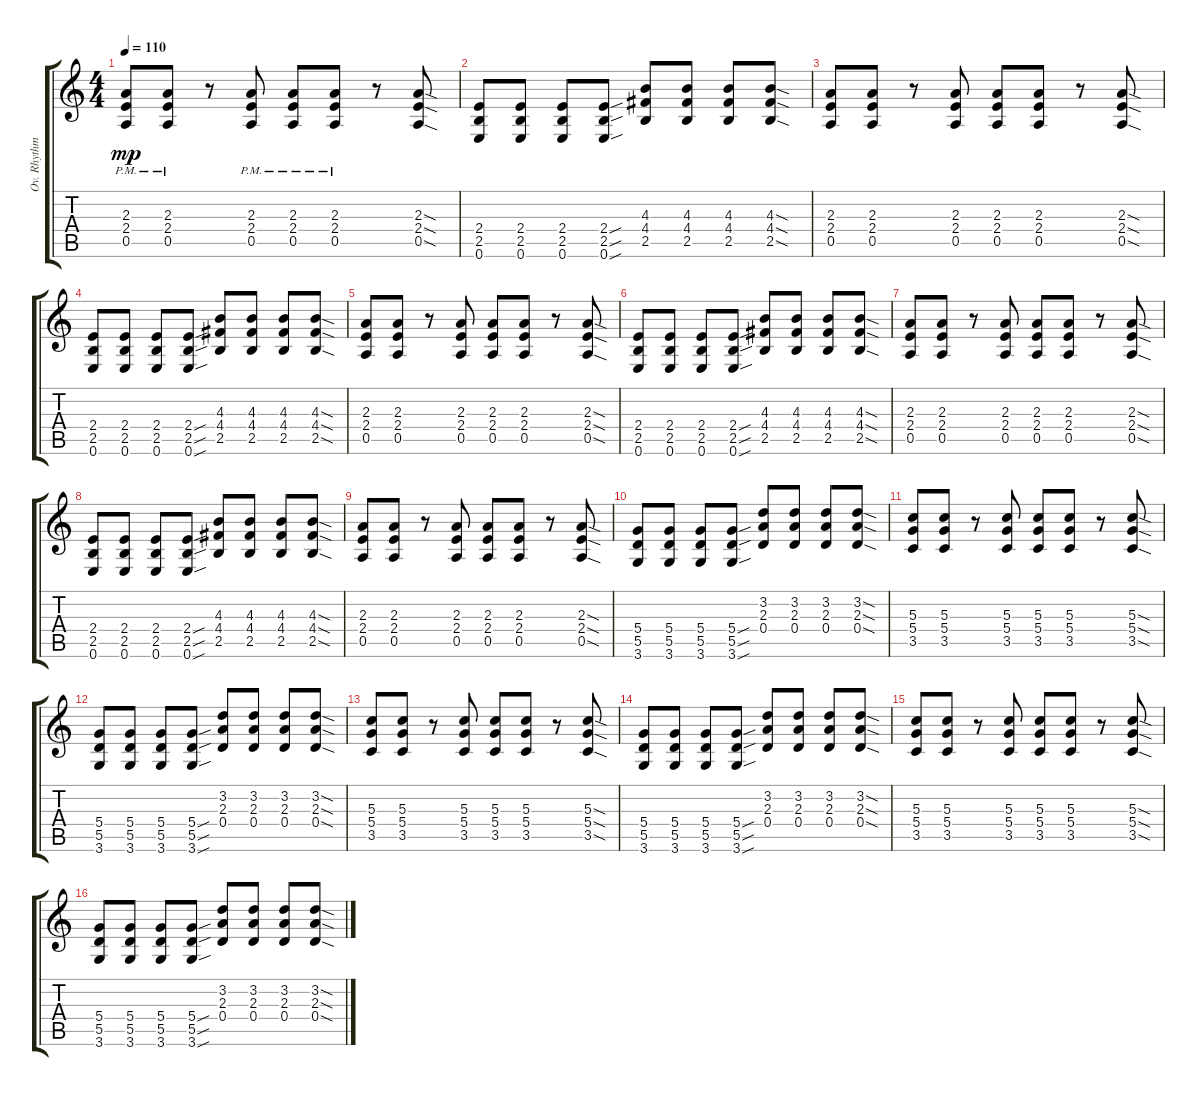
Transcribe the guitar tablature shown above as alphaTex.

\track ("Ov. Rhythm" "Ov. Rhythm") {instrument overdrivenguitar}
\staff {score tabs}
\tuning (E4 B3 G3 D3 A2 E2) {hide}
\ts (4 4)
\tempo 110
\clef g2
\ks c
(2.3{pm} 2.4{pm} 0.5{pm}).8{dy mp} (2.3{pm} 2.4{pm} 0.5{pm}).8 r.8 (2.3{pm} 2.4{pm} 0.5{pm}).8 (2.3{pm} 2.4{pm} 0.5{pm}).8 (2.3{pm} 2.4{pm} 0.5{pm}).8 r.8 (2.3{sod} 2.4{sod} 0.5{sod}).8 |
(2.4 2.5 0.6).8 (2.4 2.5 0.6).8 (2.4 2.5 0.6).8 (2.4{sou} 2.5{sou} 0.6{sou}).8 (4.3 4.4 2.5).8 (4.3 4.4 2.5).8 (4.3 4.4 2.5).8 (4.3{sod} 4.4{sod} 2.5{sod}).8 |
(2.3 2.4 0.5).8 (2.3 2.4 0.5).8 r.8 (2.3 2.4 0.5).8 (2.3 2.4 0.5).8 (2.3 2.4 0.5).8 r.8 (2.3{sod} 2.4{sod} 0.5{sod}).8 |
(2.4 2.5 0.6).8 (2.4 2.5 0.6).8 (2.4 2.5 0.6).8 (2.4{sou} 2.5{sou} 0.6{sou}).8 (4.3 4.4 2.5).8 (4.3 4.4 2.5).8 (4.3 4.4 2.5).8 (4.3{sod} 4.4{sod} 2.5{sod}).8 |
(2.3 2.4 0.5).8 (2.3 2.4 0.5).8 r.8 (2.3 2.4 0.5).8 (2.3 2.4 0.5).8 (2.3 2.4 0.5).8 r.8 (2.3{sod} 2.4{sod} 0.5{sod}).8 |
(2.4 2.5 0.6).8 (2.4 2.5 0.6).8 (2.4 2.5 0.6).8 (2.4{sou} 2.5{sou} 0.6{sou}).8 (4.3 4.4 2.5).8 (4.3 4.4 2.5).8 (4.3 4.4 2.5).8 (4.3{sod} 4.4{sod} 2.5{sod}).8 |
(2.3 2.4 0.5).8 (2.3 2.4 0.5).8 r.8 (2.3 2.4 0.5).8 (2.3 2.4 0.5).8 (2.3 2.4 0.5).8 r.8 (2.3{sod} 2.4{sod} 0.5{sod}).8 |
(2.4 2.5 0.6).8 (2.4 2.5 0.6).8 (2.4 2.5 0.6).8 (2.4{sou} 2.5{sou} 0.6{sou}).8 (4.3 4.4 2.5).8 (4.3 4.4 2.5).8 (4.3 4.4 2.5).8 (4.3{sod} 4.4{sod} 2.5{sod}).8 |
(2.3 2.4 0.5).8 (2.3 2.4 0.5).8 r.8 (2.3 2.4 0.5).8 (2.3 2.4 0.5).8 (2.3 2.4 0.5).8 r.8 (2.3{sod} 2.4{sod} 0.5{sod}).8 |
(5.4 5.5 3.6).8 (5.4 5.5 3.6).8 (5.4 5.5 3.6).8 (5.4{sou} 5.5{sou} 3.6{sou}).8 (3.2 2.3 0.4).8 (3.2 2.3 0.4).8 (3.2 2.3 0.4).8 (3.2{sod} 2.3{sod} 0.4{sod}).8 |
(5.3 5.4 3.5).8 (5.3 5.4 3.5).8 r.8 (5.3 5.4 3.5).8 (5.3 5.4 3.5).8 (5.3 5.4 3.5).8 r.8 (5.3{sod} 5.4{sod} 3.5{sod}).8 |
(5.4 5.5 3.6).8 (5.4 5.5 3.6).8 (5.4 5.5 3.6).8 (5.4{sou} 5.5{sou} 3.6{sou}).8 (3.2 2.3 0.4).8 (3.2 2.3 0.4).8 (3.2 2.3 0.4).8 (3.2{sod} 2.3{sod} 0.4{sod}).8 |
(5.3 5.4 3.5).8 (5.3 5.4 3.5).8 r.8 (5.3 5.4 3.5).8 (5.3 5.4 3.5).8 (5.3 5.4 3.5).8 r.8 (5.3{sod} 5.4{sod} 3.5{sod}).8 |
(5.4 5.5 3.6).8 (5.4 5.5 3.6).8 (5.4 5.5 3.6).8 (5.4{sou} 5.5{sou} 3.6{sou}).8 (3.2 2.3 0.4).8 (3.2 2.3 0.4).8 (3.2 2.3 0.4).8 (3.2{sod} 2.3{sod} 0.4{sod}).8 |
(5.3 5.4 3.5).8 (5.3 5.4 3.5).8 r.8 (5.3 5.4 3.5).8 (5.3 5.4 3.5).8 (5.3 5.4 3.5).8 r.8 (5.3{sod} 5.4{sod} 3.5{sod}).8 |
(5.4 5.5 3.6).8 (5.4 5.5 3.6).8 (5.4 5.5 3.6).8 (5.4{sou} 5.5{sou} 3.6{sou}).8 (3.2 2.3 0.4).8 (3.2 2.3 0.4).8 (3.2 2.3 0.4).8 (3.2{sod} 2.3{sod} 0.4{sod}).8
